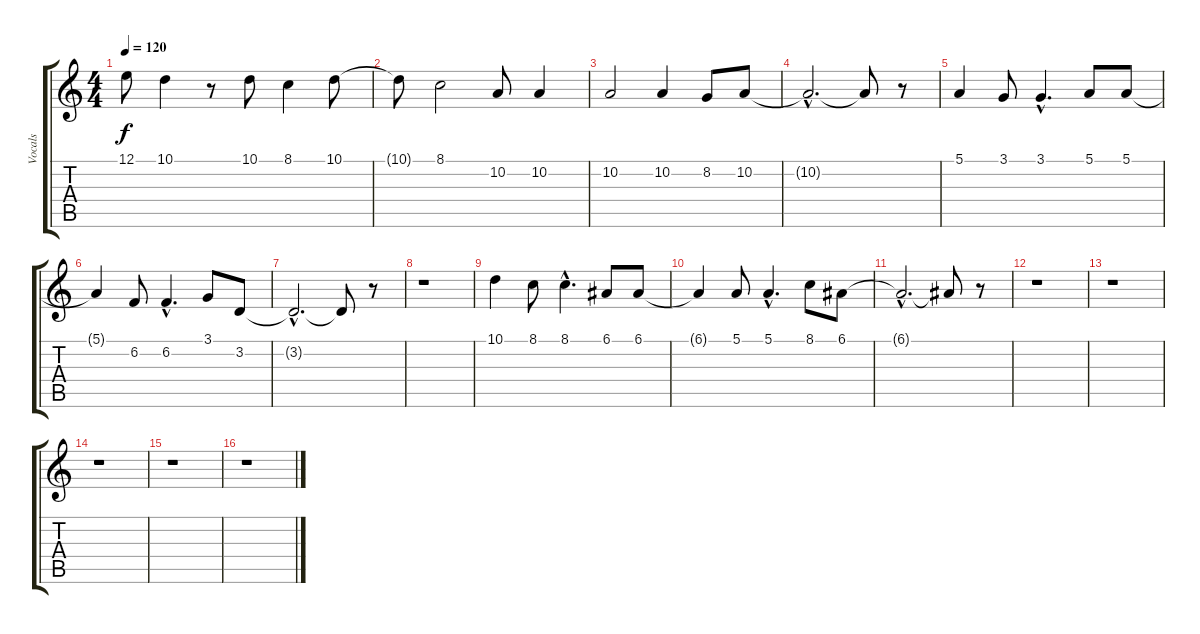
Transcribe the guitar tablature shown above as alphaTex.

\track ("Vocals" "Vocals") {instrument trumpet}
\staff {score tabs}
\tuning (E4 B3 G3 D3 A2 E2) {hide}
\ts (4 4)
\tempo 120
\clef g2
\ks c
12.1.8{dy f} 10.1.4 r.8 10.1.8 8.1.4 10.1.8 |
10.1{t}.8 8.1.2 10.2.8 10.2.4 |
10.2.2 10.2.4 8.2.8 10.2.8 |
10.2{hac t}.2{d} 10.2{t}.8 r.8 |
5.1.4 3.1.8 3.1{hac}.4{d} 5.1.8 5.1.8 |
5.1{t}.4 6.2.8 6.2{hac}.4{d} 3.1.8 3.2.8 |
3.2{hac t}.2{d} 3.2{t}.8 r.8 |
r.1 |
10.1.4 8.1.8 8.1{hac}.4{d} 6.1.8 6.1.8 |
6.1{t}.4 5.1.8 5.1{hac}.4{d} 8.1.8 6.1.8 |
6.1{hac t}.2{d} 6.1{t}.8 r.8 |
r.1 |
r.1 |
r.1 |
r.1 |
r.1
